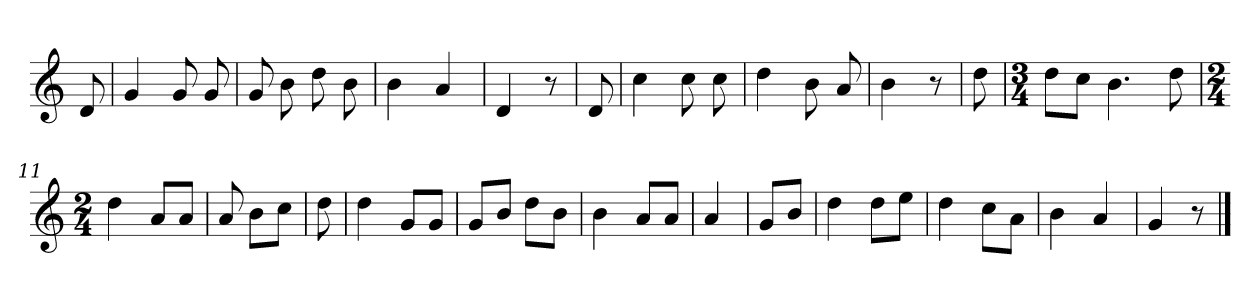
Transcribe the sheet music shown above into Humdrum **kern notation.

**kern
*part1
*staff1
*clefG2
*k[]
=
8d
=1
4g
8g
8g
=2
8g
8b
8dd
8b
=3
4b
4a
=4
4d
8r
=5
8d
=6
4cc
8cc
8cc
=7
4dd
8b
8a
=8
4b
8r
=9
8dd
=10
*M3/4
8dd\L
8cc\J
4.b
8dd
=11
*M2/4
4dd
8a/L
8a/J
=12
8a
8b\L
8cc\J
=13
8dd
=14
4dd
8g/L
8g/J
=15
8g/L
8b/J
8dd\L
8b\J
=16
4b
8a/L
8a/J
=17
4a
=18
8g/L
8b/J
=19
4dd
8dd\L
8ee\J
=20
4dd
8cc\L
8a\J
=21
4b
4a
=22
4g
8r
==
*-
